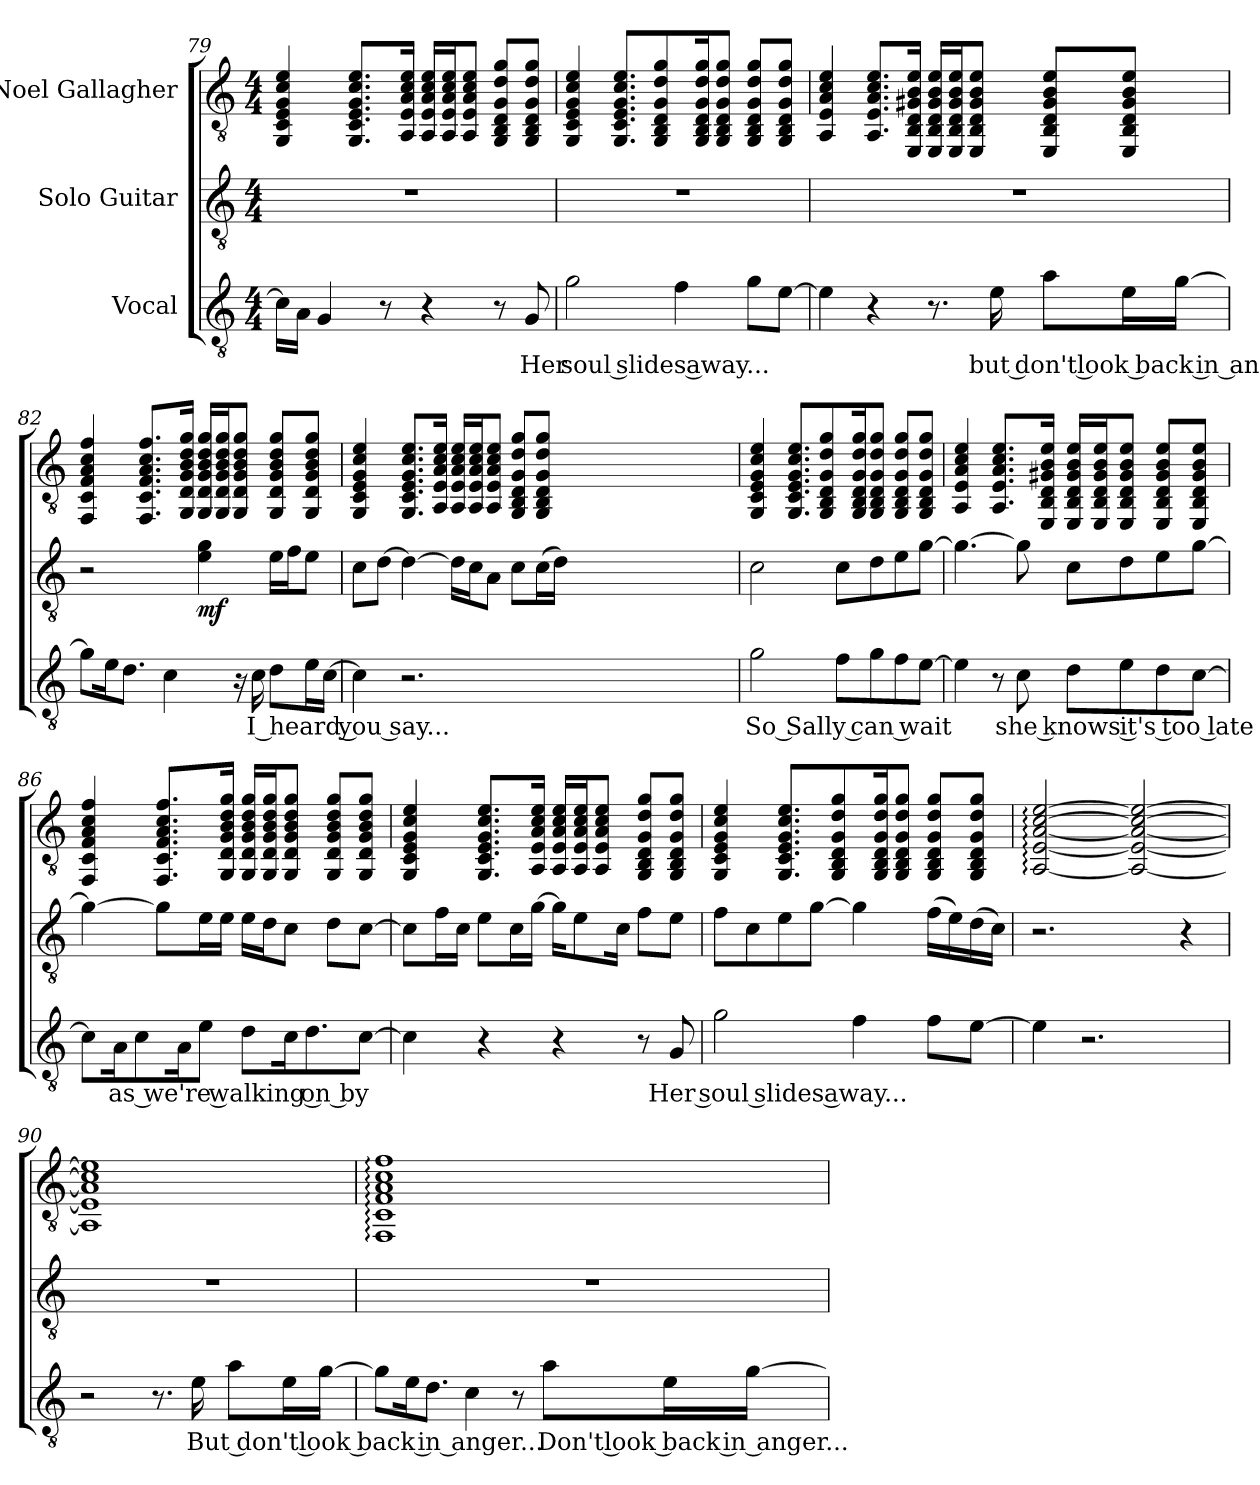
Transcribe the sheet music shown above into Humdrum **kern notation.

**kern	**text	**kern	**dynam	**kern
*part3	*part3	*part2	*part2	*part1
*staff3	*staff3	*staff2	*staff2	*staff1
*I"Vocal	*	*I"Solo Guitar	*	*I"Noel Gallagher
*clefGv2	*	*clefGv2	*	*clefGv2
*k[]	*	*k[]	*	*k[]
*M4/4	*	*M4/4	*	*M4/4
=79	=79	=79	=79	=79
16c\LL]	.	1r	.	4GG/ 4C/ 4E/ 4G/ 4c/ 4e/
16A\JJ	.	.	.	.
4G/	.	.	.	.
.	.	.	.	8.GG/ 8.C/ 8.E/ 8.G/ 8.c/ 8.e/L
8r	.	.	.	.
.	.	.	.	16AA/ 16E/ 16A/ 16c/ 16e/Jk
4r	.	.	.	16AA/ 16E/ 16A/ 16c/ 16e/LL
.	.	.	.	16AA/ 16E/ 16A/ 16c/ 16e/J
.	.	.	.	8AA/ 8E/ 8A/ 8c/ 8e/J
8r	.	.	.	8GG/ 8BB/ 8D/ 8G/ 8d/ 8g/L
!	!LO:LY:b	!	!	!
8G/	Her	.	.	8GG/ 8BB/ 8D/ 8G/ 8d/ 8g/J
!!LO:LB:g=z
=80	=80	=80	=80	=80
!	!LO:LY:b	!	!	!
2g\	soul slides away...	1r	.	4GG/ 4C/ 4E/ 4G/ 4c/ 4e/
.	.	.	.	8.GG/ 8.C/ 8.E/ 8.G/ 8.c/ 8.e/L
.	.	.	.	8GG/ 8BB/ 8D/ 8G/ 8d/ 8g/
4f\	.	.	.	.
.	.	.	.	16GG/ 16BB/ 16D/ 16G/ 16d/ 16g/K
.	.	.	.	8GG/ 8BB/ 8D/ 8G/ 8d/ 8g/J
8g\L	.	.	.	8GG/ 8BB/ 8D/ 8G/ 8d/ 8g/L
[8e\J	.	.	.	8GG/ 8BB/ 8D/ 8G/ 8d/ 8g/J
=81	=81	=81	=81	=81
4e\]	.	1r	.	4AA/ 4E/ 4A/ 4c/ 4e/
4r	.	.	.	8.AA/ 8.E/ 8.A/ 8.c/ 8.e/L
.	.	.	.	16EE/ 16BB/ 16D/ 16G#X/ 16B/ 16e/Jk
8.r	.	.	.	16EE/ 16BB/ 16D/ 16G#/ 16B/ 16e/LL
.	.	.	.	16EE/ 16BB/ 16D/ 16G#/ 16B/ 16e/J
.	.	.	.	8EE/ 8BB/ 8D/ 8G#/ 8B/ 8e/J
!	!LO:LY:b	!	!	!
16e\	but don't look back in anger	.	.	.
8a\L	.	.	.	8EE/ 8BB/ 8D/ 8G#/ 8B/ 8e/L
16e\L	.	.	.	8EE/ 8BB/ 8D/ 8G#/ 8B/ 8e/J
[16g\JJ	.	.	.	.
=82	=82	=82	=82	=82
8g\L]	.	2r	.	4FF/ 4C/ 4F/ 4A/ 4c/ 4f/
16e\K	.	.	.	.
8.d\J	.	.	.	.
.	.	.	.	8.FF/ 8.C/ 8.F/ 8.A/ 8.c/ 8.f/L
4c\	.	.	.	.
.	.	.	.	16GG/ 16D/ 16G/ 16B/ 16d/ 16g/Jk
!	!	!	!LO:DY:b	!
.	.	4e\ 4g\	mf	16GG/ 16D/ 16G/ 16B/ 16d/ 16g/LL
.	.	.	.	16GG/ 16D/ 16G/ 16B/ 16d/ 16g/J
16r	.	.	.	8GG/ 8D/ 8G/ 8B/ 8d/ 8g/J
!	!LO:LY:b	!	!	!
16c\	I heard you say...	.	.	.
8d\L	.	16e\LL	.	8GG/ 8D/ 8G/ 8B/ 8d/ 8g/L
.	.	16f\J	.	.
16e\L	.	8e\J	.	8GG/ 8D/ 8G/ 8B/ 8d/ 8g/J
[16c\JJ	.	.	.	.
!!LO:PB:g=z
=83	=83	=83	=83	=83
4c\]	.	8c\L	.	4GG/ 4C/ 4E/ 4G/ 4c/ 4e/
.	.	[8d\J	.	.
2.r	.	4d\_	.	8.GG/ 8.C/ 8.E/ 8.G/ 8.c/ 8.e/L
.	.	.	.	16AA/ 16E/ 16A/ 16c/ 16e/Jk
.	.	16d\LL]	.	16AA/ 16E/ 16A/ 16c/ 16e/LL
.	.	16c\J	.	16AA/ 16E/ 16A/ 16c/ 16e/J
.	.	8A\J	.	8AA/ 8E/ 8A/ 8c/ 8e/J
.	.	8c\L	.	8GG/ 8BB/ 8D/ 8G/ 8d/ 8g/L
.	.	(>16c\L	.	8GG/ 8BB/ 8D/ 8G/ 8d/ 8g/J
.	.	16d\JJ)	.	.
=84	=84	=84	=84	=84
!	!LO:LY:b	!	!	!
2g\	So Sally can wait	2c\	.	4GG/ 4C/ 4E/ 4G/ 4c/ 4e/
.	.	.	.	8.GG/ 8.C/ 8.E/ 8.G/ 8.c/ 8.e/L
.	.	.	.	8GG/ 8BB/ 8D/ 8G/ 8d/ 8g/
8f\L	.	8c\L	.	.
.	.	.	.	16GG/ 16BB/ 16D/ 16G/ 16d/ 16g/K
8g\	.	8d\	.	8GG/ 8BB/ 8D/ 8G/ 8d/ 8g/J
8f\	.	8e\	.	8GG/ 8BB/ 8D/ 8G/ 8d/ 8g/L
[8e\J	.	[8g\J	.	8GG/ 8BB/ 8D/ 8G/ 8d/ 8g/J
=85	=85	=85	=85	=85
4e\]	.	4.g\_	.	4AA/ 4E/ 4A/ 4c/ 4e/
8r	.	.	.	8.AA/ 8.E/ 8.A/ 8.c/ 8.e/L
!	!LO:LY:b	!	!	!
8c\	she knows it's too late	8g\]	.	.
.	.	.	.	16EE/ 16BB/ 16D/ 16G#X/ 16B/ 16e/Jk
8d\L	.	8c\L	.	16EE/ 16BB/ 16D/ 16G#/ 16B/ 16e/LL
.	.	.	.	16EE/ 16BB/ 16D/ 16G#/ 16B/ 16e/J
8e\	.	8d\	.	8EE/ 8BB/ 8D/ 8G#/ 8B/ 8e/J
8d\	.	8e\	.	8EE/ 8BB/ 8D/ 8G#/ 8B/ 8e/L
[8c\J	.	[8g\J	.	8EE/ 8BB/ 8D/ 8G#/ 8B/ 8e/J
!!LO:LB:g=z
=86	=86	=86	=86	=86
8c\L]	.	4g\_	.	4FF/ 4C/ 4F/ 4A/ 4c/ 4f/
!	!LO:LY:b	!	!	!
16A\K	as we're walking on by	.	.	.
8c\	.	.	.	.
.	.	8g\L]	.	8.FF/ 8.C/ 8.F/ 8.A/ 8.c/ 8.f/L
16A\K	.	.	.	.
8e\J	.	16e\L	.	.
.	.	16e\JJ	.	16GG/ 16D/ 16G/ 16B/ 16d/ 16g/Jk
8d\L	.	16e\LL	.	16GG/ 16D/ 16G/ 16B/ 16d/ 16g/LL
.	.	16d\J	.	16GG/ 16D/ 16G/ 16B/ 16d/ 16g/J
16c\K	.	8c\J	.	8GG/ 8D/ 8G/ 8B/ 8d/ 8g/J
8.d\	.	.	.	.
.	.	8d\L	.	8GG/ 8D/ 8G/ 8B/ 8d/ 8g/L
[8c\J	.	[8c\J	.	8GG/ 8D/ 8G/ 8B/ 8d/ 8g/J
=87	=87	=87	=87	=87
4c\]	.	8c\L]	.	4GG/ 4C/ 4E/ 4G/ 4c/ 4e/
.	.	16f\L	.	.
.	.	16c\JJ	.	.
4r	.	8e\L	.	8.GG/ 8.C/ 8.E/ 8.G/ 8.c/ 8.e/L
.	.	16c\L	.	.
.	.	[16g\JJ	.	16AA/ 16E/ 16A/ 16c/ 16e/Jk
4r	.	16g\KL]	.	16AA/ 16E/ 16A/ 16c/ 16e/LL
.	.	8e\	.	16AA/ 16E/ 16A/ 16c/ 16e/J
.	.	.	.	8AA/ 8E/ 8A/ 8c/ 8e/J
.	.	16c\Jk	.	.
8r	.	8f\L	.	8GG/ 8BB/ 8D/ 8G/ 8d/ 8g/L
!	!LO:LY:b	!	!	!
8G/	Her soul slides away...	8e\J	.	8GG/ 8BB/ 8D/ 8G/ 8d/ 8g/J
!!LO:LB:g=z
=88	=88	=88	=88	=88
2g\	.	8f\L	.	4GG/ 4C/ 4E/ 4G/ 4c/ 4e/
.	.	8c\	.	.
.	.	8e\	.	8.GG/ 8.C/ 8.E/ 8.G/ 8.c/ 8.e/L
.	.	[8g\J	.	.
.	.	.	.	8GG/ 8BB/ 8D/ 8G/ 8d/ 8g/
4f\	.	4g\]	.	.
.	.	.	.	16GG/ 16BB/ 16D/ 16G/ 16d/ 16g/K
.	.	.	.	8GG/ 8BB/ 8D/ 8G/ 8d/ 8g/J
8f\L	.	(>16f\LL	.	8GG/ 8BB/ 8D/ 8G/ 8d/ 8g/L
.	.	16e\)	.	.
[8e\J	.	(>16d\	.	8GG/ 8BB/ 8D/ 8G/ 8d/ 8g/J
.	.	16c\JJ)	.	.
=89	=89	=89	=89	=89
4e\]	.	2.r	.	[2AA/: [2E/: [2A/: [2c/: [2e/:
2.r	.	.	.	.
.	.	.	.	2AA/_ 2E/_ 2A/_ 2c/_ 2e/_
.	.	4r	.	.
=90	=90	=90	=90	=90
2r	.	1r	.	1AA] 1E] 1A] 1c] 1e]
8.r	.	.	.	.
!	!LO:LY:b	!	!	!
16e\	But don't look back in anger...	.	.	.
8a\L	.	.	.	.
16e\L	.	.	.	.
[16g\JJ	.	.	.	.
!!LO:PB:g=z
=91	=91	=91	=91	=91
8g\L]	.	1r	.	1FF: 1C: 1F: 1A: 1c: 1f:
16e\K	.	.	.	.
8.d\J	.	.	.	.
4c\	.	.	.	.
8r	.	.	.	.
!	!LO:LY:b	!	!	!
8a\L	Don't look back in anger...	.	.	.
16e\L	.	.	.	.
[16g\JJ	.	.	.	.
=	=	=	=	=
*-	*-	*-	*-	*-
